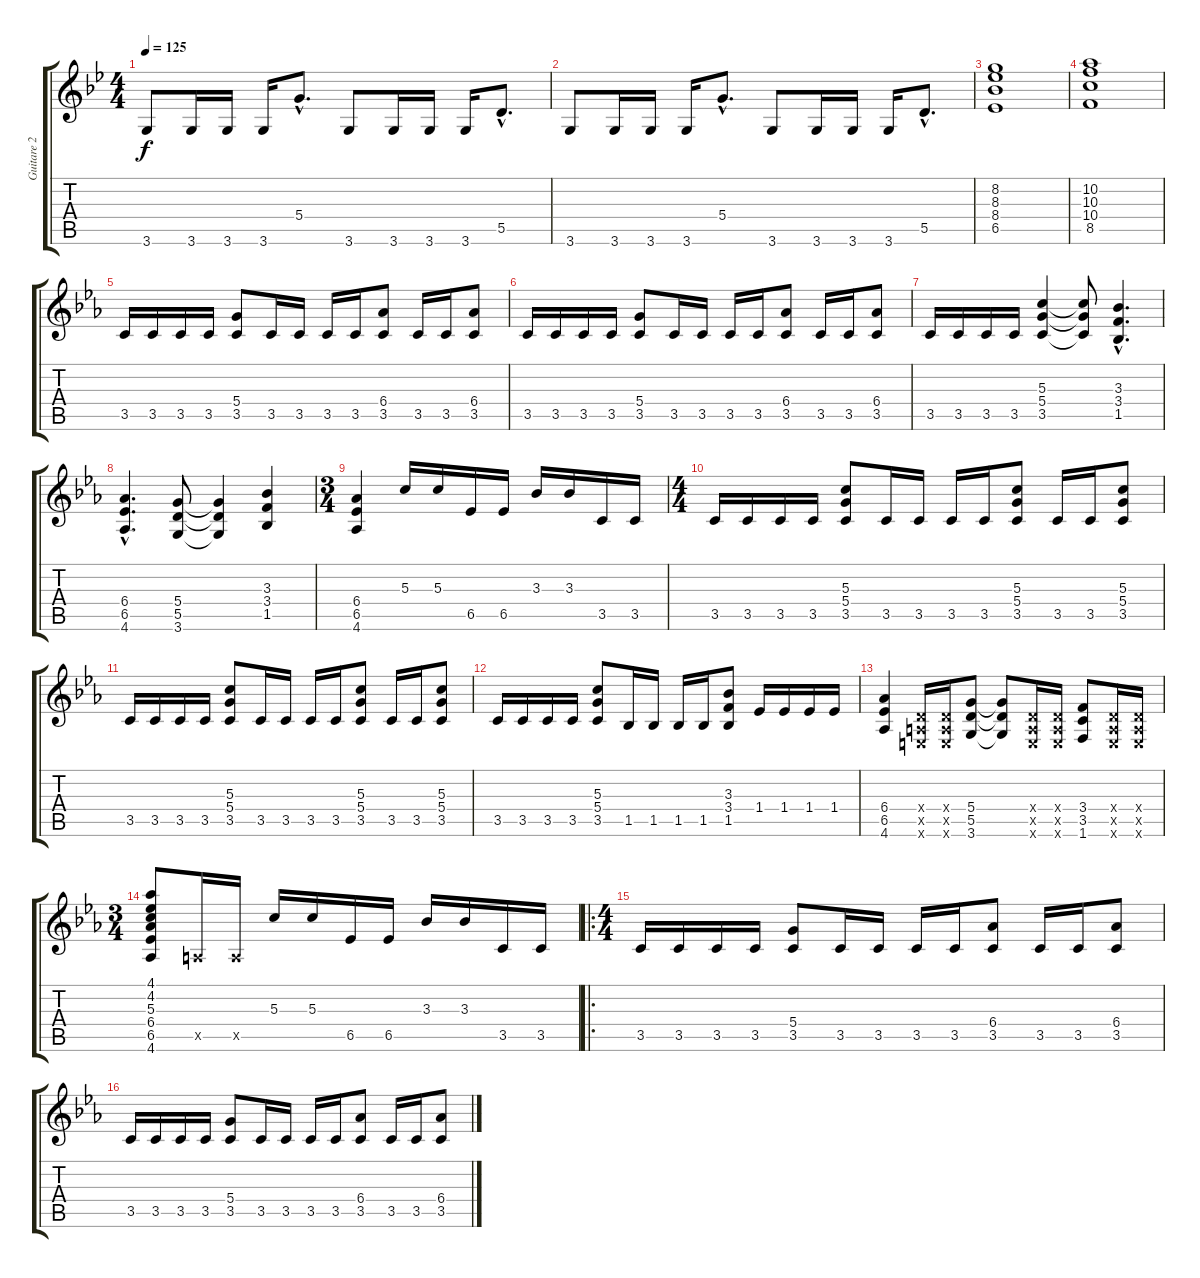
\track ("Guitare 2" "Guitare 2") {instrument acousticguitarnylon}
\staff {score tabs}
\tuning (E4 B3 G3 D3 A2 E2) {hide}
\ts (4 4)
\tempo 125
\clef g2
\ks bb
3.6.8{dy f balance 8} 3.6.16 3.6.16 3.6.16 5.4{hac}.8{d} 3.6.8 3.6.16 3.6.16 3.6.16 5.5{hac}.8{d} |
3.6.8 3.6.16 3.6.16 3.6.16 5.4{hac}.8{d} 3.6.8 3.6.16 3.6.16 3.6.16 5.5{hac}.8{d} |
(8.2 8.3 8.4 6.5).1 |
(10.2 10.3 10.4 8.5).1 |
\ks eb
3.5.16{volume 11 balance 14} 3.5.16 3.5.16 3.5.16 (5.4 3.5).8 3.5.16 3.5.16 3.5.16 3.5.16 (6.4 3.5).8 3.5.16 3.5.16 (6.4 3.5).8 |
3.5.16 3.5.16 3.5.16 3.5.16 (5.4 3.5).8 3.5.16 3.5.16 3.5.16 3.5.16 (6.4 3.5).8 3.5.16 3.5.16 (6.4 3.5).8 |
3.5.16 3.5.16 3.5.16 3.5.16 (5.3 5.4 3.5).4 (5.3{t} 5.4{t} 3.5{t}).8 (3.3{hac} 3.4{hac} 1.5{hac}).4{d} |
(6.4{hac} 6.5{hac} 4.6{hac}).4{d} (5.4 5.5 3.6).8 (5.4{t} 5.5{t} 3.6{t}).4 (3.3 3.4 1.5).4 |
\ts (3 4)
(6.4 6.5 4.6).4 5.3.16 5.3.16 6.5.16 6.5.16 3.3.16 3.3.16 3.5.16 3.5.16 |
\ts (4 4)
3.5.16 3.5.16 3.5.16 3.5.16 (5.3 5.4 3.5).8 3.5.16 3.5.16 3.5.16 3.5.16 (5.3 5.4 3.5).8 3.5.16 3.5.16 (5.3 5.4 3.5).8 |
3.5.16 3.5.16 3.5.16 3.5.16 (5.3 5.4 3.5).8 3.5.16 3.5.16 3.5.16 3.5.16 (5.3 5.4 3.5).8 3.5.16 3.5.16 (5.3 5.4 3.5).8 |
3.5.16 3.5.16 3.5.16 3.5.16 (5.3 5.4 3.5).8 1.5.16 1.5.16 1.5.16 1.5.16 (3.3 3.4 1.5).8 1.4.16 1.4.16 1.4.16 1.4.16 |
(6.4 6.5 4.6).4 (0.4{x} 0.5{x} 0.6{x}).16 (0.4{x} 0.5{x} 0.6{x}).16 (5.4 5.5 3.6).8 (5.4{t} 5.5{t} 3.6{t}).8 (0.4{x} 0.5{x} 0.6{x}).16 (0.4{x} 0.5{x} 0.6{x}).16 (3.4 3.5 1.6).8 (0.4{x} 0.5{x} 0.6{x}).16 (0.4{x} 0.5{x} 0.6{x}).16 |
\ts (3 4)
(4.1 4.2 5.3 6.4 6.5 4.6).8 0.5{x}.16 0.5{x}.16 5.3.16 5.3.16 6.5.16 6.5.16 3.3.16 3.3.16 3.5.16 3.5.16 |
\ro
\ts (4 4)
3.5.16 3.5.16 3.5.16 3.5.16 (5.4 3.5).8 3.5.16 3.5.16 3.5.16 3.5.16 (6.4 3.5).8 3.5.16 3.5.16 (6.4 3.5).8 |
3.5.16 3.5.16 3.5.16 3.5.16 (5.4 3.5).8 3.5.16 3.5.16 3.5.16 3.5.16 (6.4 3.5).8 3.5.16 3.5.16 (6.4 3.5).8
